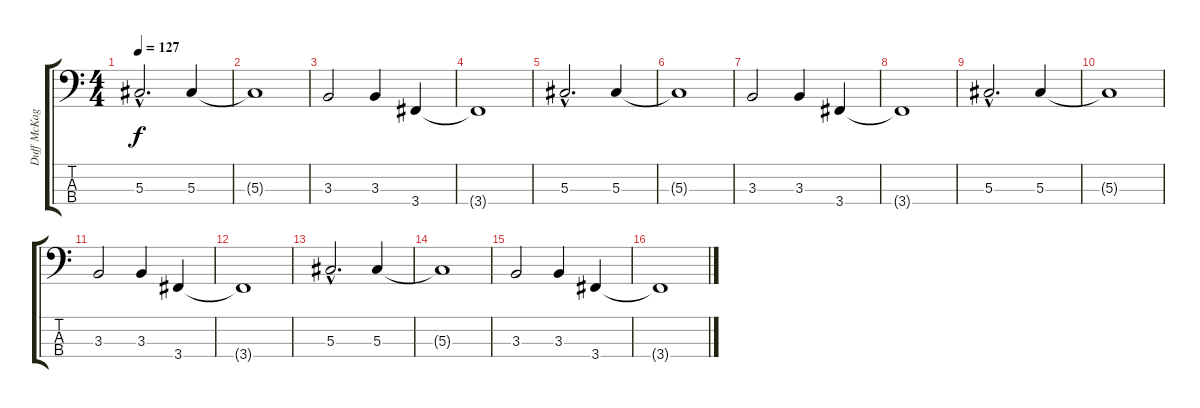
\track ("Duff McKagan" "Duff McKag") {instrument electricbassfinger}
\staff {score tabs}
\tuning (Gb2 Db2 Ab1 Eb1) {hide}
\ts (4 4)
\tempo 127
\clef f4
\ks c
5.3{hac}.2{d dy f} 5.3.4 |
5.3{t}.1 |
3.3.2 3.3.4 3.4.4 |
3.4{t}.1 |
5.3{hac}.2{d} 5.3.4 |
5.3{t}.1 |
3.3.2 3.3.4 3.4.4 |
3.4{t}.1 |
5.3{hac}.2{d} 5.3.4 |
5.3{t}.1 |
3.3.2 3.3.4 3.4.4 |
3.4{t}.1 |
5.3{hac}.2{d} 5.3.4 |
5.3{t}.1 |
3.3.2 3.3.4 3.4.4 |
3.4{t}.1
